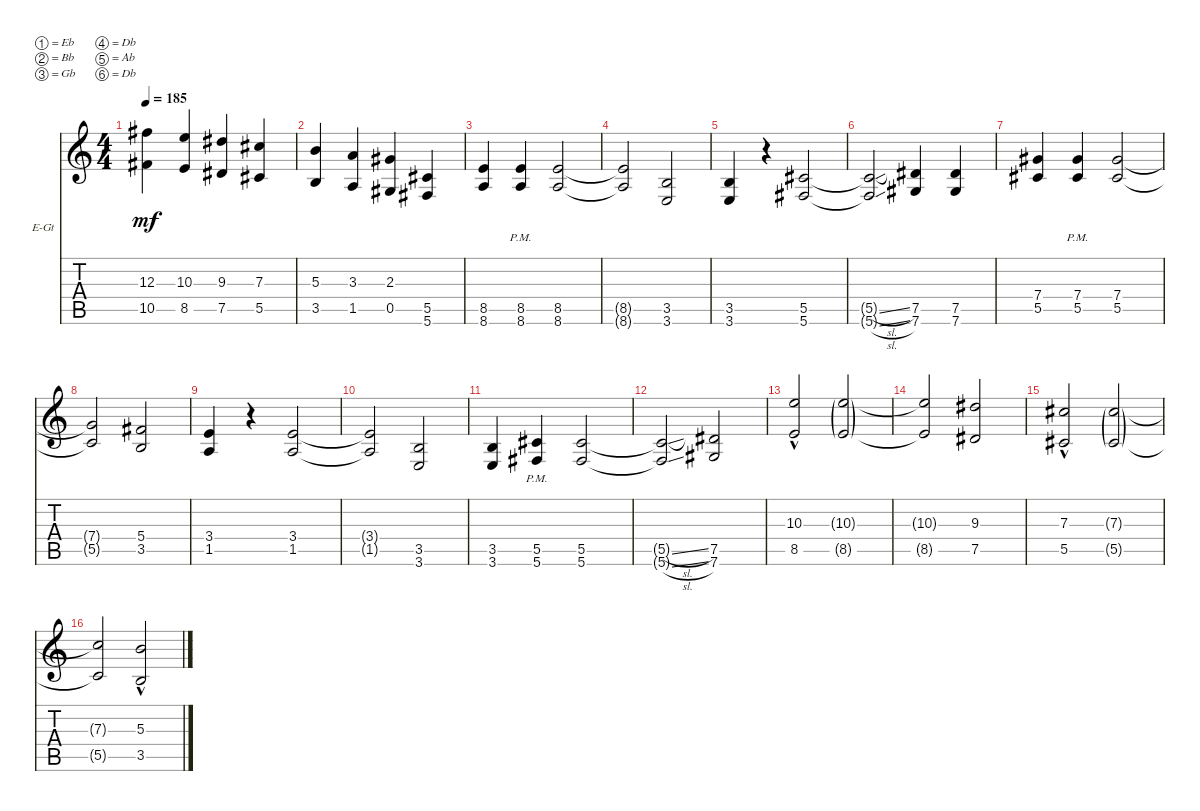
\defaultSystemsLayout 4
\bracketExtendMode nobrackets
\firstSystemTrackNameOrientation horizontal
\otherSystemsTrackNameOrientation horizontal
\track ("Electric Guitar" "E-Gt") {instrument distortionguitar}
\staff {score tabs}
\tuning (Eb4 Bb3 Gb3 Db3 Ab2 Db2)
\ts (4 4)
\tempo 185
\clef g2
\ks c
(10.5 12.3).4{dy mf} (8.5 10.3).4 (7.5 9.3).4 (5.5 7.3).4 |
(3.5 5.3).4 (1.5 3.3).4 (0.5 2.3).4 (5.6 5.5).4 |
(8.6 8.5).4 (8.5{pm} 8.6{pm}).4 (8.5 8.6).2 |
(8.6{t} 8.5{t}).2 (3.5 3.6).2 |
(3.6 3.5).4 r.4 (5.6 5.5).2 |
(5.6{sl t} 5.5{sl t}).2 (7.5 7.6).4 (7.5 7.6).4 |
(5.5 7.4).4 (5.5{pm} 7.4{pm}).4 (5.5 7.4).2 |
(5.5{t} 7.4{t}).2 (3.5 5.4).2 |
(1.5 3.4).4 r.4 (1.5 3.4).2 |
(1.5{t} 3.4{t}).2 (3.5 3.6).2 |
(3.6 3.5).4 (5.5{pm} 5.6{pm}).4 (5.6 5.5).2 |
(5.6{sl t} 5.5{sl t}).2 (7.5 7.6).2 |
(8.5{hac} 10.3).2 (8.5{g} 10.3{g}).2 |
(8.5{t} 10.3{t}).2 (7.5 9.3).2 |
(5.5{hac} 7.3).2 (5.5{g} 7.3{g}).2 |
(5.5{t} 7.3{t}).2 (3.5{hac} 5.3).2
